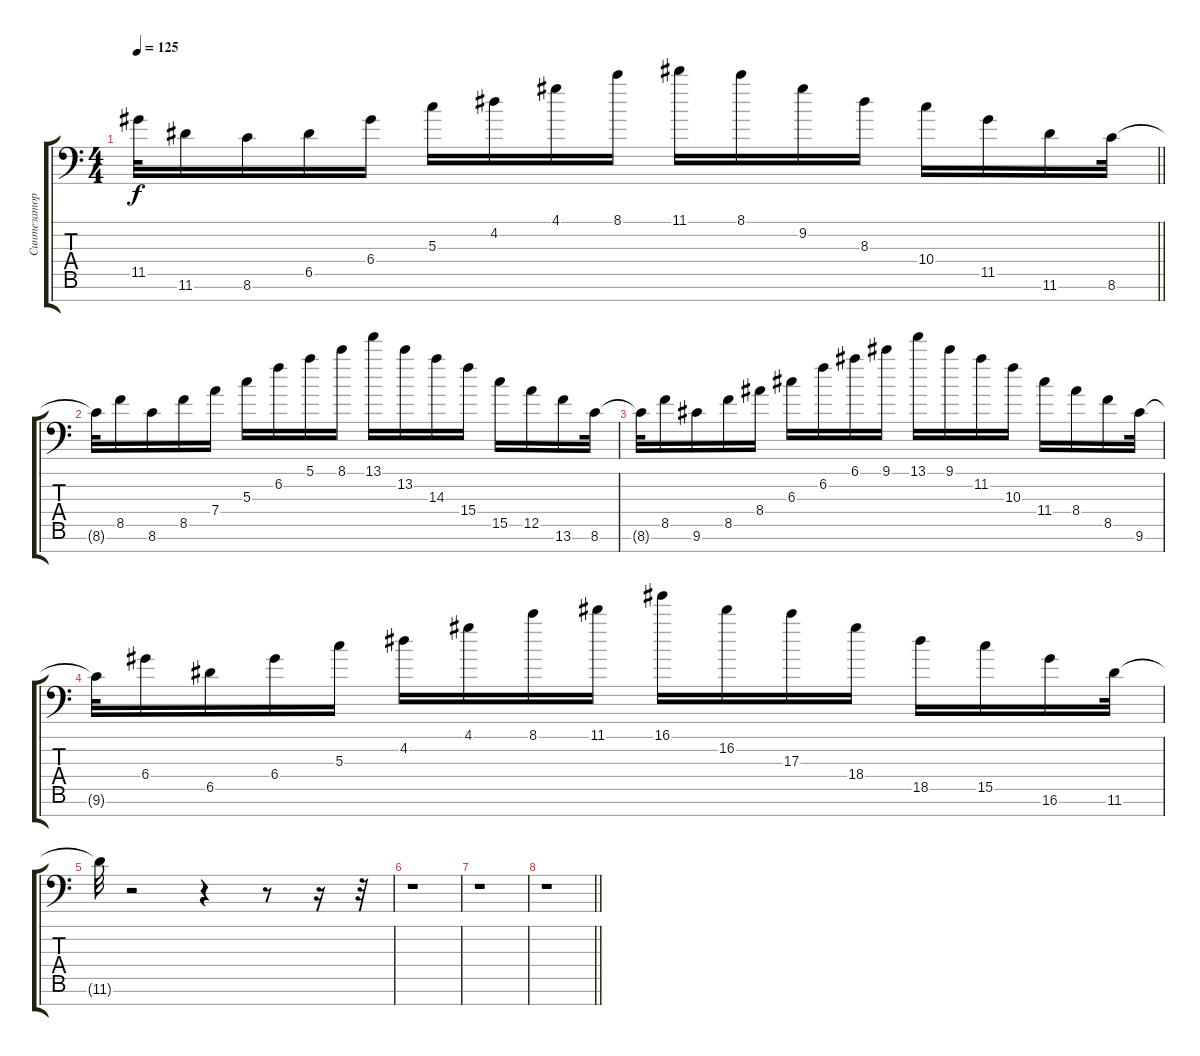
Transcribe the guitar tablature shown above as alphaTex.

\track ("Синтезатор" "Синтезатор") {instrument synthbass1}
\staff {score tabs}
\tuning (E4 B3 G3 D3 A2 E2 C-1) {hide}
\ts (4 4)
\tempo 125
\clef f4
\barLineRight lightlight
\ks c
11.5{t}.32{dy f volume 12 instrument pad3polysynth} 11.6.16 8.6.16 6.5.16 6.4.16 5.3.16 4.2.16 4.1.16 8.1.16 11.1.16 8.1.16 9.2.16 8.3.16 10.4.16 11.5.16 11.6.16 8.6.32 |
8.6{t}.32 8.5.16 8.6.16 8.5.16 7.4.16 5.3.16 6.2.16 5.1.16 8.1.16 13.1.16 13.2.16 14.3.16 15.4.16 15.5.16 12.5.16 13.6.16 8.6.32 |
8.6{t}.32 8.5.16 9.6.16 8.5.16 8.4.16 6.3.16 6.2.16 6.1.16 9.1.16 13.1.16 9.1.16 11.2.16 10.3.16 11.4.16 8.4.16 8.5.16 9.6.32 |
9.6{t}.32 6.4.16 6.5.16 6.4.16 5.3.16 4.2.16 4.1.16 8.1.16 11.1.16 16.1.16 16.2.16 17.3.16 18.4.16 18.5.16 15.5.16 16.6.16 11.6.32 |
11.6{t}.32 r.2 r.4 r.8 r.16 r.32 |
r.1 |
r.1 |
\barLineRight lightlight
r.1
